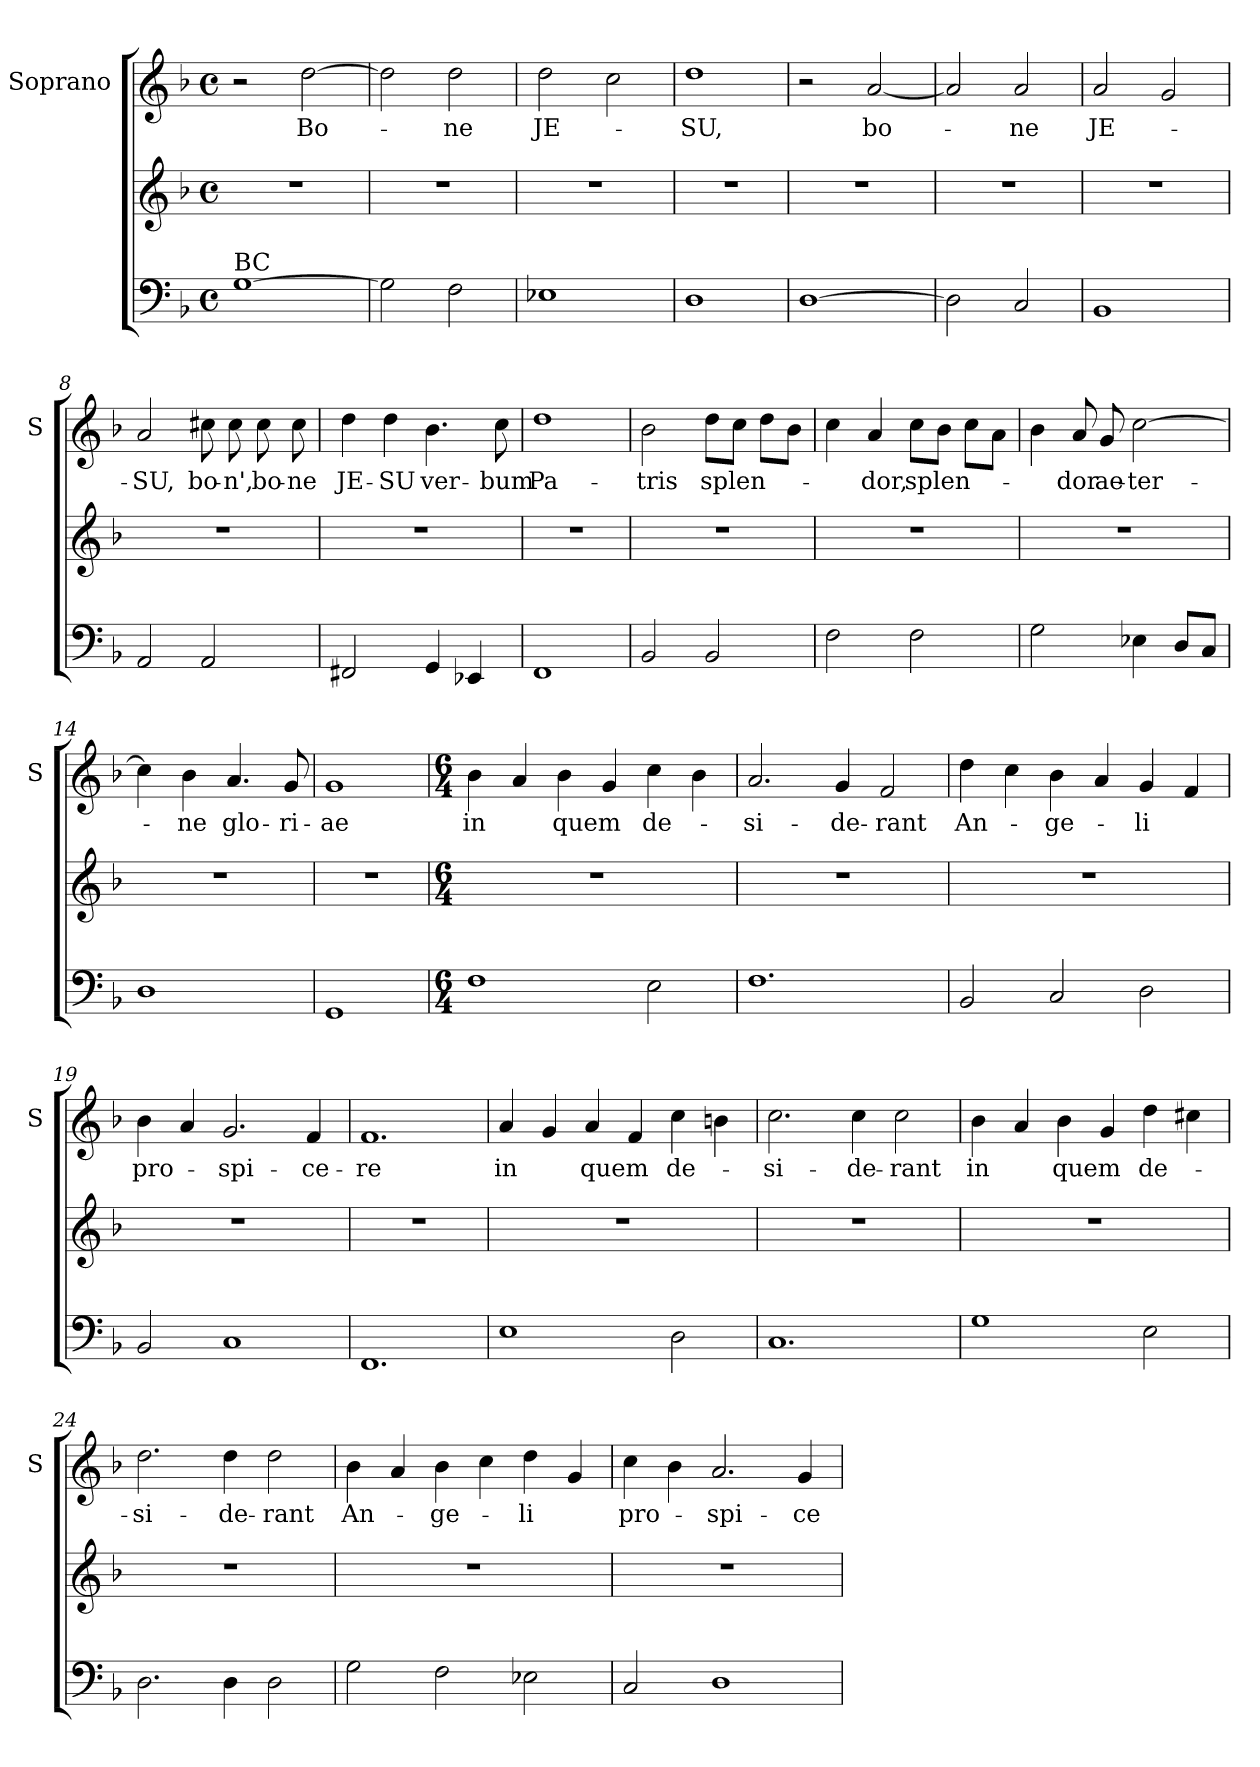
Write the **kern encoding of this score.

**kern	**kern	**kern	**text
*part2	*part2	*part1	*part1
*staff3	*staff2	*staff1	*staff1
*	*	*I"Soprano	*
*	*	*I'S	*
*clefF4	*clefG2	*clefG2	*
*k[b-]	*k[b-]	*k[b-]	*
*F:	*F:	*F:	*
*M4/4	*M4/4	*M4/4	*
*met(c)	*met(c)	*met(c)	*
=1	=1	=1	=1
!LO:TX:a:t=BC	!	!	!
[1G	1r	2r	.
!	!	!	!LO:LY:b
.	.	[2dd\	Bo-
=2	=2	=2	=2
2G\]	1r	2dd\]	.
!	!	!	!LO:LY:b
2F\	.	2dd\	-ne
=3	=3	=3	=3
!	!	!	!LO:LY:b
1E-X	1r	2dd\	JE-
.	.	2cc\	.
=4	=4	=4	=4
!	!	!	!LO:LY:b
1D	1r	1dd	-SU,
=5	=5	=5	=5
[1D	1r	2r	.
!	!	!	!LO:LY:b
.	.	[2a/	bo-
=6	=6	=6	=6
2D\]	1r	2a/]	.
!	!	!	!LO:LY:b
2C/	.	2a/	-ne
!!LO:LB:g=z
=7	=7	=7	=7
!	!	!	!LO:LY:b
1BB-	1r	2a/	JE-
.	.	2g/	.
=8	=8	=8	=8
!	!	!	!LO:LY:b
2AA/	1r	2a/	-SU,
!	!	!	!LO:LY:b
2AA/	.	8cc#X\	bo-
!	!	!	!LO:LY:b
.	.	8cc#\	-n',
!	!	!	!LO:LY:b
.	.	8cc#\	bo-
!	!	!	!LO:LY:b
.	.	8cc#\	-ne
=9	=9	=9	=9
!	!	!	!LO:LY:b
2FF#X/	1r	4dd\	JE-
!	!	!	!LO:LY:b
.	.	4dd\	-SU
!	!	!	!LO:LY:b
4GG/	.	4.b-\	ver-
4EE-X/	.	.	.
!	!	!	!LO:LY:b
.	.	8cc\	-bum
=10	=10	=10	=10
!	!	!	!LO:LY:b
1FF	1r	1dd	Pa-
=11	=11	=11	=11
!	!	!	!LO:LY:b
2BB-/	1r	2b-\	-tris
!	!	!	!LO:LY:b
2BB-/	.	8dd\L	splen-
.	.	8cc\J	.
.	.	8dd\L	.
.	.	8b-\J	.
!!LO:LB:g=z
=12	=12	=12	=12
2F\	1r	4cc\	.
!	!	!	!LO:LY:b
.	.	4a/	-dor,
!	!	!	!LO:LY:b
2F\	.	8cc\L	splen-
.	.	8b-\J	.
.	.	8cc\L	.
.	.	8a\J	.
=13	=13	=13	=13
2G\	1r	4b-\	.
!	!	!	!LO:LY:b
.	.	8a/	-dor
!	!	!	!LO:LY:b
.	.	8g/	ae-
!	!	!	!LO:LY:b
4E-X\	.	[2cc\	-ter-
8D/L	.	.	.
8C/J	.	.	.
=14	=14	=14	=14
1D	1r	4cc\]	.
!	!	!	!LO:LY:b
.	.	4b-\	-ne
!	!	!	!LO:LY:b
.	.	4.a/	glo-
!	!	!	!LO:LY:b
.	.	8g/	-ri-
=15	=15	=15	=15
!	!	!	!LO:LY:b
1GG	1r	1g	-ae
=16	=16	=16	=16
*M6/4	*M6/4	*M6/4	*
!	!	!	!LO:LY:b
1F	1.r	4b-\	in
.	.	4a/	.
!	!	!	!LO:LY:b
.	.	4b-\	quem
.	.	4g/	.
!	!	!	!LO:LY:b
2E\	.	4cc\	de-
.	.	4b-\	.
!!LO:PB:g=z
=17	=17	=17	=17
!	!	!	!LO:LY:b
1.F	1.r	2.a/	-si-
!	!	!	!LO:LY:b
.	.	4g/	-de-
!	!	!	!LO:LY:b
.	.	2f/	-rant
=18	=18	=18	=18
!	!	!	!LO:LY:b
2BB-/	1.r	4dd\	An-
.	.	4cc\	.
!	!	!	!LO:LY:b
2C/	.	4b-\	-ge-
.	.	4a/	.
!	!	!	!LO:LY:b
2D\	.	4g/	-li
.	.	4f/	.
=19	=19	=19	=19
!	!	!	!LO:LY:b
2BB-/	1.r	4b-\	pro-
.	.	4a/	.
!	!	!	!LO:LY:b
1C	.	2.g/	-spi-
!	!	!	!LO:LY:b
.	.	4f/	-ce-
=20	=20	=20	=20
!	!	!	!LO:LY:b
1.FF	1.r	1.f	-re
=21	=21	=21	=21
!	!	!	!LO:LY:b
1E	1.r	4a/	in
.	.	4g/	.
!	!	!	!LO:LY:b
.	.	4a/	quem
.	.	4f/	.
!	!	!	!LO:LY:b
2D\	.	4cc\	de-
.	.	4bn\	.
=22	=22	=22	=22
!	!	!	!LO:LY:b
1.C	1.r	2.cc\	-si-
!	!	!	!LO:LY:b
.	.	4cc\	-de-
!	!	!	!LO:LY:b
.	.	2cc\	-rant
!!LO:LB:g=z
=23	=23	=23	=23
!	!	!	!LO:LY:b
1G	1.r	4b-\	in
.	.	4a/	.
!	!	!	!LO:LY:b
.	.	4b-\	quem
.	.	4g/	.
!	!	!	!LO:LY:b
2E\	.	4dd\	de-
.	.	4cc#X\	.
=24	=24	=24	=24
!	!	!	!LO:LY:b
2.D\	1.r	2.dd\	-si-
!	!	!	!LO:LY:b
4D\	.	4dd\	-de-
!	!	!	!LO:LY:b
2D\	.	2dd\	-rant
=25	=25	=25	=25
!	!	!	!LO:LY:b
2G\	1.r	4b-\	An-
.	.	4a/	.
!	!	!	!LO:LY:b
2F\	.	4b-\	-ge-
.	.	4cc\	.
!	!	!	!LO:LY:b
2E-X\	.	4dd\	-li
.	.	4g/	.
=26	=26	=26	=26
!	!	!	!LO:LY:b
2C/	1.r	4cc\	pro-
.	.	4b-\	.
!	!	!	!LO:LY:b
1D	.	2.a/	-spi-
!	!	!	!LO:LY:b
.	.	4g/	-ce-
=	=	=	=
*-	*-	*-	*-
